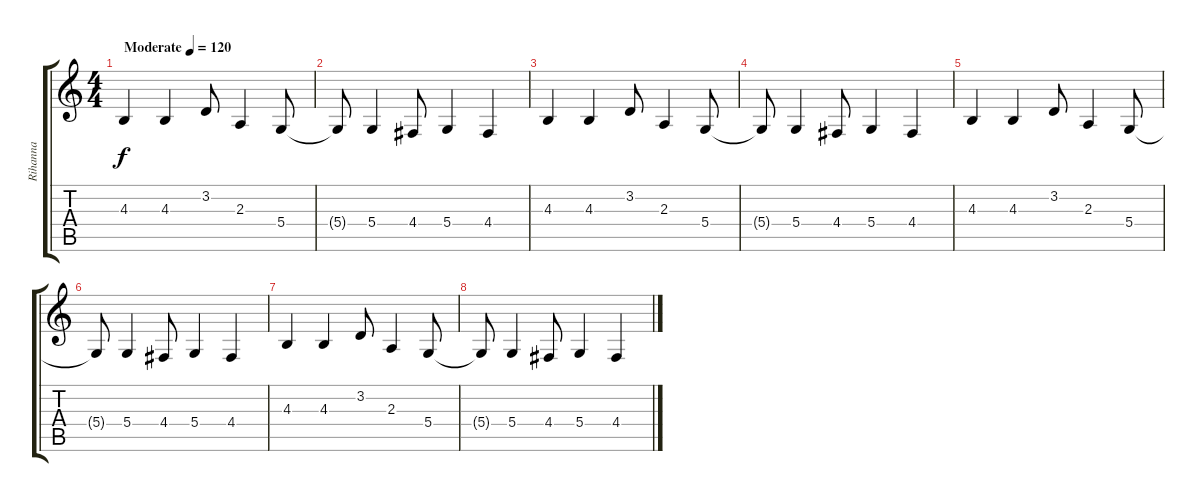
\track ("Rihanna" "Rihanna") {instrument sitar}
\staff {score tabs}
\tuning (E4 B3 G3 D3 A2 E2) {hide}
\ts (4 4)
\tempo (120 "Moderate")
\clef g2
\ks c
4.3.4{dy f instrument sitar} 4.3.4 3.2.8 2.3.4 5.4.8 |
5.4{t}.8 5.4.4 4.4.8 5.4.4 4.4.4 |
4.3.4 4.3.4 3.2.8 2.3.4 5.4.8 |
5.4{t}.8 5.4.4 4.4.8 5.4.4 4.4.4 |
4.3.4 4.3.4 3.2.8 2.3.4 5.4.8 |
5.4{t}.8 5.4.4 4.4.8 5.4.4 4.4.4 |
4.3.4 4.3.4 3.2.8 2.3.4 5.4.8 |
5.4{t}.8 5.4.4 4.4.8 5.4.4 4.4.4
